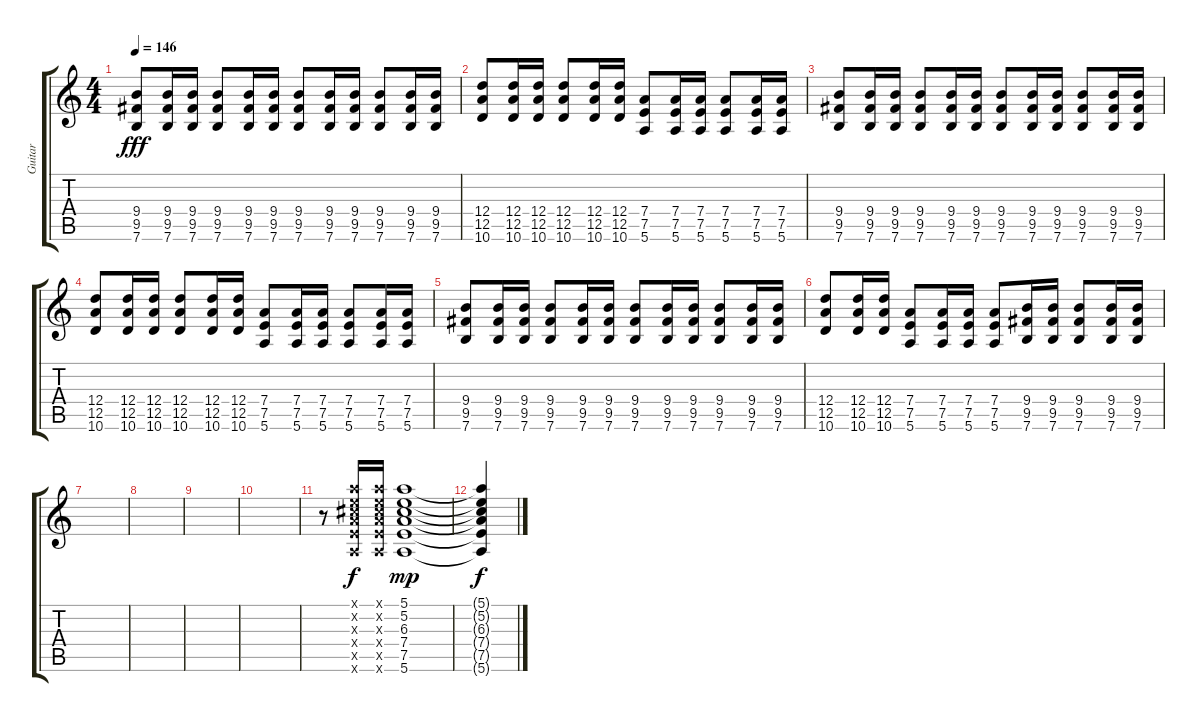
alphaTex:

\track ("Guitar" "Guitar") {instrument distortionguitar}
\staff {score tabs}
\tuning (E4 B3 G3 D3 A2 E2) {hide}
\ts (4 4)
\tempo 146
\clef g2
\ks c
(9.4 9.5 7.6).8{dy fff} (9.4 9.5 7.6).16 (9.4 9.5 7.6).16 (9.4 9.5 7.6).8 (9.4 9.5 7.6).16 (9.4 9.5 7.6).16 (9.4 9.5 7.6).8 (9.4 9.5 7.6).16 (9.4 9.5 7.6).16 (9.4 9.5 7.6).8 (9.4 9.5 7.6).16 (9.4 9.5 7.6).16 |
(12.4 12.5 10.6).8 (12.4 12.5 10.6).16 (12.4 12.5 10.6).16 (12.4 12.5 10.6).8 (12.4 12.5 10.6).16 (12.4 12.5 10.6).16 (7.4 7.5 5.6).8 (7.4 7.5 5.6).16 (7.4 7.5 5.6).16 (7.4 7.5 5.6).8 (7.4 7.5 5.6).16 (7.4 7.5 5.6).16 |
(9.4 9.5 7.6).8 (9.4 9.5 7.6).16 (9.4 9.5 7.6).16 (9.4 9.5 7.6).8 (9.4 9.5 7.6).16 (9.4 9.5 7.6).16 (9.4 9.5 7.6).8 (9.4 9.5 7.6).16 (9.4 9.5 7.6).16 (9.4 9.5 7.6).8 (9.4 9.5 7.6).16 (9.4 9.5 7.6).16 |
(12.4 12.5 10.6).8 (12.4 12.5 10.6).16 (12.4 12.5 10.6).16 (12.4 12.5 10.6).8 (12.4 12.5 10.6).16 (12.4 12.5 10.6).16 (7.4 7.5 5.6).8 (7.4 7.5 5.6).16 (7.4 7.5 5.6).16 (7.4 7.5 5.6).8 (7.4 7.5 5.6).16 (7.4 7.5 5.6).16 |
(9.4 9.5 7.6).8 (9.4 9.5 7.6).16 (9.4 9.5 7.6).16 (9.4 9.5 7.6).8 (9.4 9.5 7.6).16 (9.4 9.5 7.6).16 (9.4 9.5 7.6).8 (9.4 9.5 7.6).16 (9.4 9.5 7.6).16 (9.4 9.5 7.6).8 (9.4 9.5 7.6).16 (9.4 9.5 7.6).16 |
(12.4 12.5 10.6).8 (12.4 12.5 10.6).16 (12.4 12.5 10.6).16 (7.4 7.5 5.6).8 (7.4 7.5 5.6).16 (7.4 7.5 5.6).16 (7.4 7.5 5.6).8 (9.4 9.5 7.6).16 (9.4 9.5 7.6).16 (9.4 9.5 7.6).8 (9.4 9.5 7.6).16 (9.4 9.5 7.6).16 |
|
|
|
|
r.8 (5.1{x} 5.2{x} 6.3{x} 7.4{x} 7.5{x} 5.6{x}).16{dy f} (5.1{x} 5.2{x} 6.3{x} 7.4{x} 7.5{x} 5.6{x}).16 (5.1 5.2 6.3 7.4 7.5 5.6).1{dy mp} |
(5.1{t} 5.2{t} 6.3{t} 7.4{t} 7.5{t} 5.6{t}).4{dy f}
